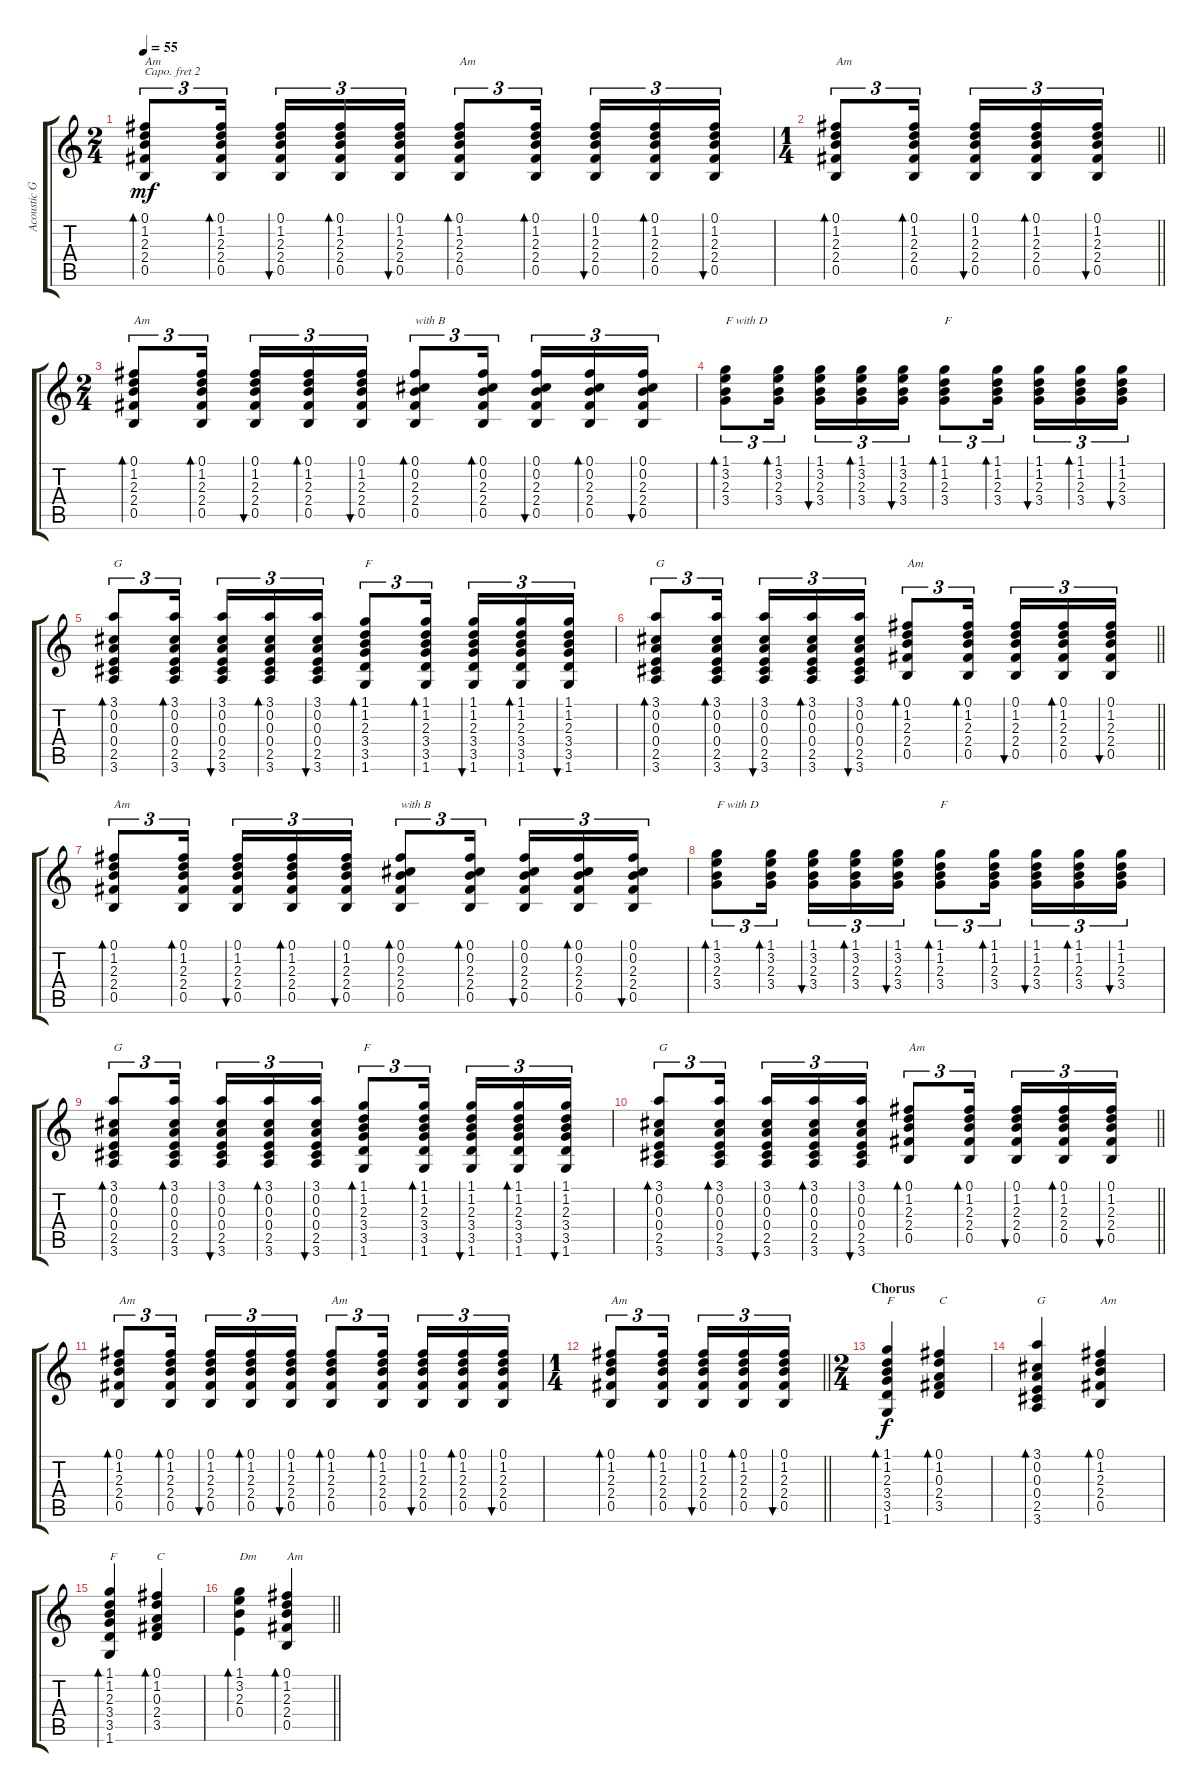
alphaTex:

\track ("Acoustic Guitar" "Acoustic G") {instrument acousticguitarsteel}
\staff {score tabs}
\capo 2
\tuning (E4 B3 G3 D3 A2 E2) {hide}
\ts (2 4)
\tempo 55
\clef g2
\ks c
(0.1 1.2 2.3 2.4 0.5).8{tu (3 2) bd 60 txt "Am" dy mf} (0.1 1.2 2.3 2.4 0.5).16{tu (3 2) bd 30 beam splitsecondary} (0.1 1.2 2.3 2.4 0.5).16{tu (3 2) bu 30} (0.1 1.2 2.3 2.4 0.5).16{tu (3 2) bd 30} (0.1 1.2 2.3 2.4 0.5).16{tu (3 2) bu 30} (0.1 1.2 2.3 2.4 0.5).8{tu (3 2) bd 30 txt "Am"} (0.1 1.2 2.3 2.4 0.5).16{tu (3 2) bd 30 beam splitsecondary} (0.1 1.2 2.3 2.4 0.5).16{tu (3 2) bu 30} (0.1 1.2 2.3 2.4 0.5).16{tu (3 2) bd 30} (0.1 1.2 2.3 2.4 0.5).16{tu (3 2) bu 30} |
\ts (1 4)
\barLineRight lightlight
(0.1 1.2 2.3 2.4 0.5).8{tu (3 2) bd 60 txt "Am"} (0.1 1.2 2.3 2.4 0.5).16{tu (3 2) bd 30 beam splitsecondary} (0.1 1.2 2.3 2.4 0.5).16{tu (3 2) bu 30} (0.1 1.2 2.3 2.4 0.5).16{tu (3 2) bd 30} (0.1 1.2 2.3 2.4 0.5).16{tu (3 2) bu 30} |
\ts (2 4)
(0.1 1.2 2.3 2.4 0.5).8{tu (3 2) bd 60 txt "Am"} (0.1 1.2 2.3 2.4 0.5).16{tu (3 2) bd 30 beam splitsecondary} (0.1 1.2 2.3 2.4 0.5).16{tu (3 2) bu 30} (0.1 1.2 2.3 2.4 0.5).16{tu (3 2) bd 30} (0.1 1.2 2.3 2.4 0.5).16{tu (3 2) bu 30} (0.1 0.2 2.3 2.4 0.5).8{tu (3 2) bd 30 txt "with B"} (0.1 0.2 2.3 2.4 0.5).16{tu (3 2) bd 30 beam splitsecondary} (0.1 0.2 2.3 2.4 0.5).16{tu (3 2) bu 30} (0.1 0.2 2.3 2.4 0.5).16{tu (3 2) bd 30} (0.1 0.2 2.3 2.4 0.5).16{tu (3 2) bu 30} |
(1.1 3.2 2.3 3.4).8{tu (3 2) bd 60 txt "F with D"} (1.1 3.2 2.3 3.4).16{tu (3 2) bd 30 beam splitsecondary} (1.1 3.2 2.3 3.4).16{tu (3 2) bu 30} (1.1 3.2 2.3 3.4).16{tu (3 2) bd 30} (1.1 3.2 2.3 3.4).16{tu (3 2) bu 30} (1.1 1.2 2.3 3.4).8{tu (3 2) bd 30 txt "F"} (1.1 1.2 2.3 3.4).16{tu (3 2) bd 30 beam splitsecondary} (1.1 1.2 2.3 3.4).16{tu (3 2) bu 30} (1.1 1.2 2.3 3.4).16{tu (3 2) bd 30} (1.1 1.2 2.3 3.4).16{tu (3 2) bu 30} |
(3.1 0.2 0.3 0.4 2.5 3.6).8{tu (3 2) bd 60 txt "G"} (3.1 0.2 0.3 0.4 2.5 3.6).16{tu (3 2) bd 30 beam splitsecondary} (3.1 0.2 0.3 0.4 2.5 3.6).16{tu (3 2) bu 30} (3.1 0.2 0.3 0.4 2.5 3.6).16{tu (3 2) bd 30} (3.1 0.2 0.3 0.4 2.5 3.6).16{tu (3 2) bu 30} (1.1 1.2 2.3 3.4 3.5 1.6).8{tu (3 2) bd 30 txt "F"} (1.1 1.2 2.3 3.4 3.5 1.6).16{tu (3 2) bd 30 beam splitsecondary} (1.1 1.2 2.3 3.4 3.5 1.6).16{tu (3 2) bu 30} (1.1 1.2 2.3 3.4 3.5 1.6).16{tu (3 2) bd 30} (1.1 1.2 2.3 3.4 3.5 1.6).16{tu (3 2) bu 30} |
\barLineRight lightlight
(3.1 0.2 0.3 0.4 2.5 3.6).8{tu (3 2) bd 60 txt "G"} (3.1 0.2 0.3 0.4 2.5 3.6).16{tu (3 2) bd 30 beam splitsecondary} (3.1 0.2 0.3 0.4 2.5 3.6).16{tu (3 2) bu 30} (3.1 0.2 0.3 0.4 2.5 3.6).16{tu (3 2) bd 30} (3.1 0.2 0.3 0.4 2.5 3.6).16{tu (3 2) bu 30} (0.1 1.2 2.3 2.4 0.5).8{tu (3 2) bd 30 txt "Am"} (0.1 1.2 2.3 2.4 0.5).16{tu (3 2) bd 30 beam splitsecondary} (0.1 1.2 2.3 2.4 0.5).16{tu (3 2) bu 30} (0.1 1.2 2.3 2.4 0.5).16{tu (3 2) bd 30} (0.1 1.2 2.3 2.4 0.5).16{tu (3 2) bu 30} |
(0.1 1.2 2.3 2.4 0.5).8{tu (3 2) bd 60 txt "Am"} (0.1 1.2 2.3 2.4 0.5).16{tu (3 2) bd 30 beam splitsecondary} (0.1 1.2 2.3 2.4 0.5).16{tu (3 2) bu 30} (0.1 1.2 2.3 2.4 0.5).16{tu (3 2) bd 30} (0.1 1.2 2.3 2.4 0.5).16{tu (3 2) bu 30} (0.1 0.2 2.3 2.4 0.5).8{tu (3 2) bd 30 txt "with B"} (0.1 0.2 2.3 2.4 0.5).16{tu (3 2) bd 30 beam splitsecondary} (0.1 0.2 2.3 2.4 0.5).16{tu (3 2) bu 30} (0.1 0.2 2.3 2.4 0.5).16{tu (3 2) bd 30} (0.1 0.2 2.3 2.4 0.5).16{tu (3 2) bu 30} |
(1.1 3.2 2.3 3.4).8{tu (3 2) bd 60 txt "F with D"} (1.1 3.2 2.3 3.4).16{tu (3 2) bd 30 beam splitsecondary} (1.1 3.2 2.3 3.4).16{tu (3 2) bu 30} (1.1 3.2 2.3 3.4).16{tu (3 2) bd 30} (1.1 3.2 2.3 3.4).16{tu (3 2) bu 30} (1.1 1.2 2.3 3.4).8{tu (3 2) bd 30 txt "F"} (1.1 1.2 2.3 3.4).16{tu (3 2) bd 30 beam splitsecondary} (1.1 1.2 2.3 3.4).16{tu (3 2) bu 30} (1.1 1.2 2.3 3.4).16{tu (3 2) bd 30} (1.1 1.2 2.3 3.4).16{tu (3 2) bu 30} |
(3.1 0.2 0.3 0.4 2.5 3.6).8{tu (3 2) bd 60 txt "G"} (3.1 0.2 0.3 0.4 2.5 3.6).16{tu (3 2) bd 30 beam splitsecondary} (3.1 0.2 0.3 0.4 2.5 3.6).16{tu (3 2) bu 30} (3.1 0.2 0.3 0.4 2.5 3.6).16{tu (3 2) bd 30} (3.1 0.2 0.3 0.4 2.5 3.6).16{tu (3 2) bu 30} (1.1 1.2 2.3 3.4 3.5 1.6).8{tu (3 2) bd 30 txt "F"} (1.1 1.2 2.3 3.4 3.5 1.6).16{tu (3 2) bd 30 beam splitsecondary} (1.1 1.2 2.3 3.4 3.5 1.6).16{tu (3 2) bu 30} (1.1 1.2 2.3 3.4 3.5 1.6).16{tu (3 2) bd 30} (1.1 1.2 2.3 3.4 3.5 1.6).16{tu (3 2) bu 30} |
\barLineRight lightlight
(3.1 0.2 0.3 0.4 2.5 3.6).8{tu (3 2) bd 60 txt "G"} (3.1 0.2 0.3 0.4 2.5 3.6).16{tu (3 2) bd 30 beam splitsecondary} (3.1 0.2 0.3 0.4 2.5 3.6).16{tu (3 2) bu 30} (3.1 0.2 0.3 0.4 2.5 3.6).16{tu (3 2) bd 30} (3.1 0.2 0.3 0.4 2.5 3.6).16{tu (3 2) bu 30} (0.1 1.2 2.3 2.4 0.5).8{tu (3 2) bd 30 txt "Am"} (0.1 1.2 2.3 2.4 0.5).16{tu (3 2) bd 30 beam splitsecondary} (0.1 1.2 2.3 2.4 0.5).16{tu (3 2) bu 30} (0.1 1.2 2.3 2.4 0.5).16{tu (3 2) bd 30} (0.1 1.2 2.3 2.4 0.5).16{tu (3 2) bu 30} |
(0.1 1.2 2.3 2.4 0.5).8{tu (3 2) bd 60 txt "Am"} (0.1 1.2 2.3 2.4 0.5).16{tu (3 2) bd 30 beam splitsecondary} (0.1 1.2 2.3 2.4 0.5).16{tu (3 2) bu 30} (0.1 1.2 2.3 2.4 0.5).16{tu (3 2) bd 30} (0.1 1.2 2.3 2.4 0.5).16{tu (3 2) bu 30} (0.1 1.2 2.3 2.4 0.5).8{tu (3 2) bd 30 txt "Am"} (0.1 1.2 2.3 2.4 0.5).16{tu (3 2) bd 30 beam splitsecondary} (0.1 1.2 2.3 2.4 0.5).16{tu (3 2) bu 30} (0.1 1.2 2.3 2.4 0.5).16{tu (3 2) bd 30} (0.1 1.2 2.3 2.4 0.5).16{tu (3 2) bu 30} |
\ts (1 4)
\barLineRight lightlight
(0.1 1.2 2.3 2.4 0.5).8{tu (3 2) bd 60 txt "Am"} (0.1 1.2 2.3 2.4 0.5).16{tu (3 2) bd 30 beam splitsecondary} (0.1 1.2 2.3 2.4 0.5).16{tu (3 2) bu 30} (0.1 1.2 2.3 2.4 0.5).16{tu (3 2) bd 30} (0.1 1.2 2.3 2.4 0.5).16{tu (3 2) bu 30} |
\ts (2 4)
\section ("" "Chorus")
(1.1 1.2 2.3 3.4 3.5 1.6).4{bd 120 txt "F" dy f} (0.1 1.2 0.3 2.4 3.5).4{bd 60 txt "C"} |
(3.1 0.2 0.3 0.4 2.5 3.6).4{bd 120 txt "G"} (0.1 1.2 2.3 2.4 0.5).4{bd 60 txt "Am"} |
(1.1 1.2 2.3 3.4 3.5 1.6).4{bd 60 txt "F"} (0.1 1.2 0.3 2.4 3.5).4{bd 60 txt "C"} |
\barLineRight lightlight
(1.1 3.2 2.3 0.4).4{bd 60 txt "Dm"} (0.1 1.2 2.3 2.4 0.5).4{bd 60 txt "Am"}
